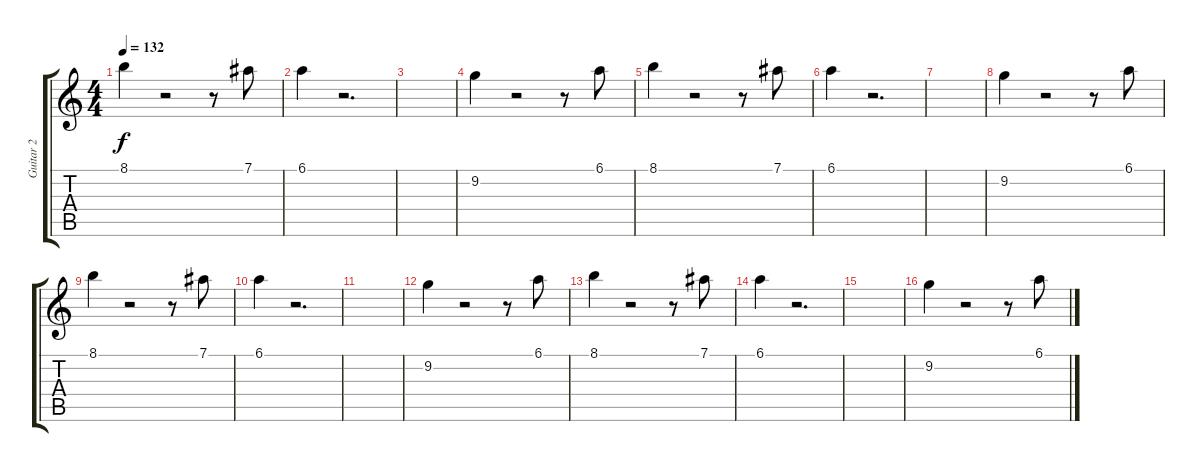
\track ("Guitar 2" "Guitar 2") {instrument distortionguitar}
\staff {score tabs}
\tuning (Eb4 Bb3 Gb3 Db3 Ab2 Eb2) {hide}
\ts (4 4)
\tempo 132
\clef g2
\ks c
8.1.4{dy f} r.2 r.8 7.1.8 |
6.1.4 r.2{d} |
|
9.2.4 r.2 r.8 6.1.8 |
8.1.4 r.2 r.8 7.1.8 |
6.1.4 r.2{d} |
|
9.2.4 r.2 r.8 6.1.8 |
8.1.4 r.2 r.8 7.1.8 |
6.1.4 r.2{d} |
|
9.2.4 r.2 r.8 6.1.8 |
8.1.4 r.2 r.8 7.1.8 |
6.1.4 r.2{d} |
|
9.2.4 r.2 r.8 6.1.8
